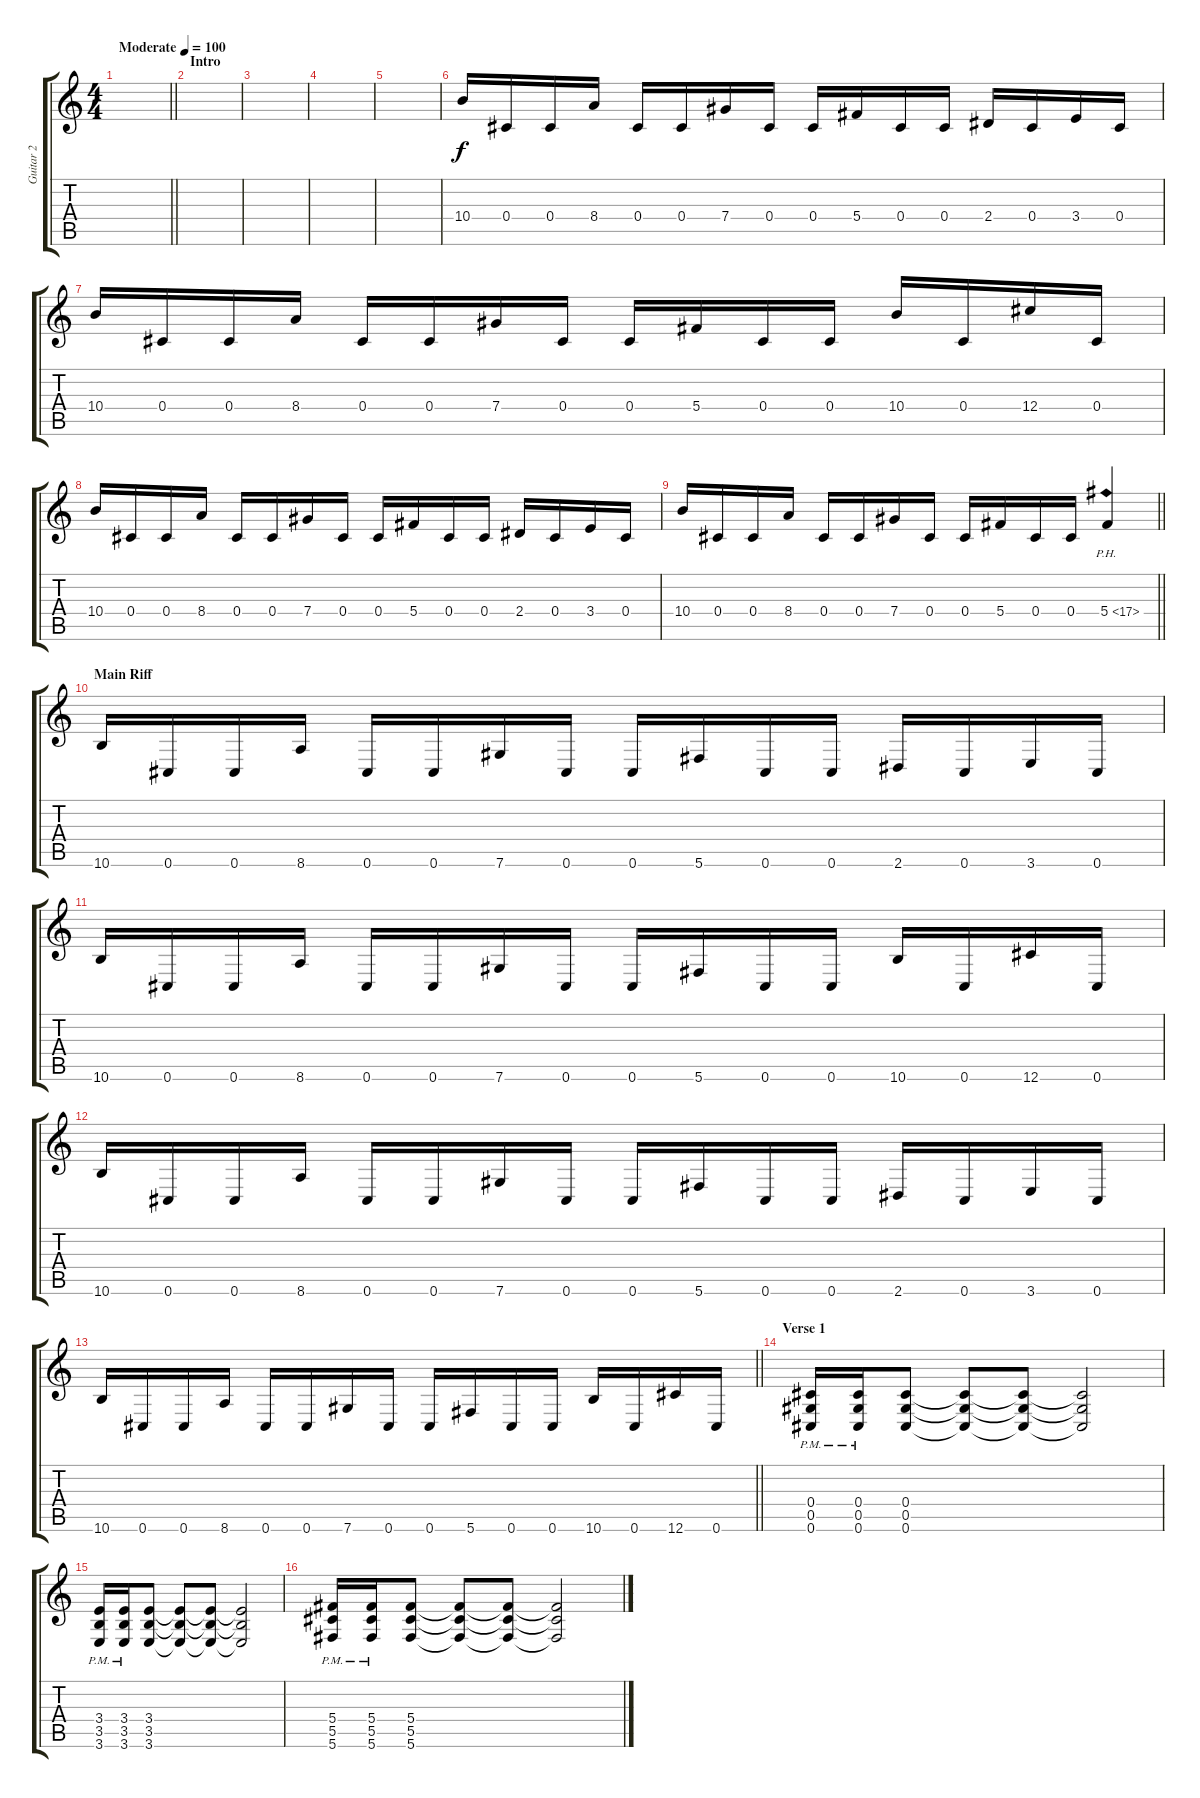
\track ("Guitar 2" "Guitar 2") {instrument distortionguitar}
\staff {score tabs}
\tuning (Eb4 Bb3 Gb3 Db3 Ab2 Db2) {hide}
\ts (4 4)
\tempo (100 "Moderate")
\clef g2
\barLineRight lightlight
\ks c
|
\section ("" "Intro")
|
|
|
|
10.4.16 0.4.16 0.4.16 8.4.16 0.4.16 0.4.16 7.4.16 0.4.16 0.4.16 5.4.16 0.4.16 0.4.16 2.4.16 0.4.16 3.4.16 0.4.16 |
10.4.16 0.4.16 0.4.16 8.4.16 0.4.16 0.4.16 7.4.16 0.4.16 0.4.16 5.4.16 0.4.16 0.4.16 10.4.16 0.4.16 12.4.16 0.4.16 |
10.4.16 0.4.16 0.4.16 8.4.16 0.4.16 0.4.16 7.4.16 0.4.16 0.4.16 5.4.16 0.4.16 0.4.16 2.4.16 0.4.16 3.4.16 0.4.16 |
\barLineRight lightlight
10.4.16 0.4.16 0.4.16 8.4.16 0.4.16 0.4.16 7.4.16 0.4.16 0.4.16 5.4.16 0.4.16 0.4.16 5.4{ph 12}.4 |
\section ("" "Main Riff")
10.6.16{volume 10} 0.6.16 0.6.16 8.6.16 0.6.16 0.6.16 7.6.16 0.6.16 0.6.16 5.6.16 0.6.16 0.6.16 2.6.16 0.6.16 3.6.16 0.6.16 |
10.6.16 0.6.16 0.6.16 8.6.16 0.6.16 0.6.16 7.6.16 0.6.16 0.6.16 5.6.16 0.6.16 0.6.16 10.6.16 0.6.16 12.6.16 0.6.16 |
10.6.16{volume 10} 0.6.16 0.6.16 8.6.16 0.6.16 0.6.16 7.6.16 0.6.16 0.6.16 5.6.16 0.6.16 0.6.16 2.6.16 0.6.16 3.6.16 0.6.16 |
\barLineRight lightlight
10.6.16 0.6.16 0.6.16 8.6.16 0.6.16 0.6.16 7.6.16 0.6.16 0.6.16 5.6.16 0.6.16 0.6.16 10.6.16 0.6.16 12.6.16 0.6.16 |
\section ("" "Verse 1")
(0.4{pm} 0.5{pm} 0.6{pm}).16 (0.4{pm} 0.5{pm} 0.6{pm}).16 (0.4 0.5 0.6).8 (0.4{t} 0.5{t} 0.6{t}).8 (0.4{t} 0.5{t} 0.6{t}).8 (0.4{t} 0.5{t} 0.6{t}).2 |
(3.4{pm} 3.5{pm} 3.6{pm}).16 (3.4{pm} 3.5{pm} 3.6{pm}).16 (3.4 3.5 3.6).8 (3.4{t} 3.5{t} 3.6{t}).8 (3.4{t} 3.5{t} 3.6{t}).8 (3.4{t} 3.5{t} 3.6{t}).2 |
(5.4{pm} 5.5{pm} 5.6{pm}).16 (5.4{pm} 5.5{pm} 5.6{pm}).16 (5.4 5.5 5.6).8 (5.4{t} 5.5{t} 5.6{t}).8 (5.4{t} 5.5{t} 5.6{t}).8 (5.4{t} 5.5{t} 5.6{t}).2
